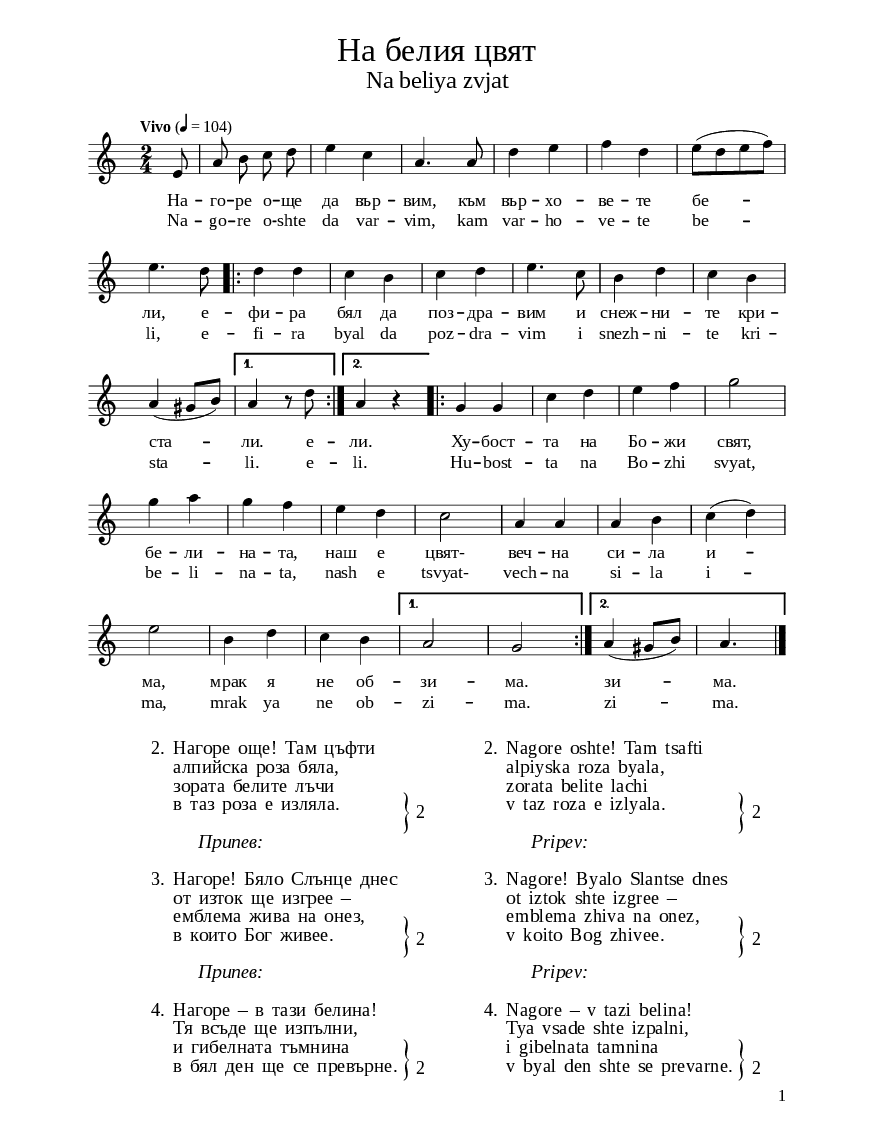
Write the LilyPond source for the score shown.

\version "2.24.0"

% include paper part and global functions
\include "include/globals.ily"

"rightBraces058" = \markup {
  \column {
    % repeat braces
    \translate #'(0 . -5.7 )
    \right-brace #20
    
        \translate #'(0 . -9.9 )
    \right-brace #20
    
            \translate #'(0 . -9.9 )
    \right-brace #20

  }
  \column {
    % repeat numbers
    \translate #'(0 . -6.2 )
    2
    \translate #'(0 . -12.2 )
    2
    
     \translate #'(0 . -12.4 )
    2

  }
}

"rightBraces059" = \markup {
  \column {
    % repeat braces
    \translate #'(0 . -8.3 )
    \right-brace #20
    

  }
  \column {
    % repeat numbers
    \translate #'(0 . -9.2 )
    2
  }
}

\bookpart {
  \include "include/bookpart-paper.ily"
  \score {
    \include "include/score-layout.ily"

    \new Voice \absolute {
      \clef treble
      \key c \major
      \time 2/4
      \tempoFunc "Vivo" 4 "104"

      \autoBeamOff
      \partial 8

      e'8 | a'8  b'8 c''8 d''8 | e''4 c''4 | a'4. a'8 | d''4 e''4 | f''4 d''4 | e''8 ([ d''8 e''8 f''8 ]) | \break
      e''4. d''8 \repeat volta 2 {
        | d''4 d''4 |  c''4 b'4 |  c''4 d''4 |  e''4. c''8 |  b'4 d''4 | c''4 b'4 | \break
        a'4 ( gis'8 [b'8]) |
      } \alternative { { a'4 r8 d''8 } {  a'4 r4 } }
      \repeat volta 2 {
        | g'4 g'4 | c''4 d''4 | e''4 f''4 | g''2\break
        | g''4 a''4 |  g''4 f''4 |  e''4 d''4 |  c''2 | a'4 a'4 | a'4 b'4 | c''4 ( d''4 ) | \break
        e''2 | b'4 d''4| c''4 b'4 |
      } \alternative { { a'2 | g'2  }  {   a'4 (gis'8[b'8])  | a'4. \bar "|." \break } }
    }

    \addlyrics {
      На -- го -- ре о -- ще да вър -- вим, към вър -- хо -- ве -- те бе --
      ли, е -- фи -- ра бял да поз -- дра -- вим и снеж -- ни -- те кри --
      ста -- ли. е -- ли. Ху -- бост -- та на Бо -- жи свят,
      бе -- ли -- на -- та, наш е цвят-  веч -- на си -- ла и --
      ма, мрак я не об -- зи -- ма. зи -- ма.
    }

    \addlyrics {
      Na -- go -- re o -- shte da var -- vim, kam var -- ho -- ve -- te be --
      li, e -- fi -- ra byal da poz -- dra -- vim i snezh -- ni -- te kri --
      sta -- li. e -- li. Hu -- bost -- ta na Bo -- zhi svyat,
      be -- li -- na -- ta, nash e tsvyat-  vech -- na si -- la i --
      ma, mrak ya ne ob -- zi -- ma. zi -- ma.
    }

    \header {
      title = \titleFunc "На белия цвят" "Na beliya zvjat"
    }

    \midi{}

  } % score


  \markup \fontsize #+1.7 {
    \hspace #6
    \override #'(baseline-skip . 1.8)
    \column {

      \line {   2. Нагоре още! Там цъфти }
      \line {   "   " алпийска роза бяла, }
      \line {   "   " зората белите лъчи }
      \line {   "   " в таз роза е изляла. }
           \line { " " }

      \line { "        " \italic {Припев: } }
           \line { " " }
   

      \line {  3. Нагоре! Бяло Слънце днес }

      \line {   "   "от изток ще изгрее  – }

      \line {   "   "емблема жива на онез,}

      \line {   "   "в които Бог живее.}
           \line { " " }

      \line { "        " \italic {Припев: } }
           \line { " " }
        \line {   4. Нагоре – в тази белина!}

      \line {   "   "Тя всъде ще изпълни,}

      \line {   "   "и гибелната тъмнина}

      \line {   "   "в бял ден ще се превърне.}

    
    }    \"rightBraces058"

    \hspace #5
       \override #'(baseline-skip . 1.8)
    \column {
      
      \line {   2. Nagore oshte! Tam tsafti }
      \line {   "   " alpiyska roza byala, }
      \line {   "   " zorata belite lachi }
      \line {   "   " v taz roza e izlyala. }
           \line { " " }
  
      \line { "        " \italic {Pripev: } }
           \line { " " }
      

      \line {  3. Nagore! Byalo Slantse dnes }

      \line {   "   "ot iztok shte izgree  – }

      \line {   "   "emblema zhiva na onez,}

      \line {   "   "v koito Bog zhivee.}
           \line { " " }
    
      \line { "        " \italic {Pripev: } }
           \line { " " }
      

  \line {   4. Nagore – v tazi belina!}

      \line {   "   "Tya vsade shte izpalni,}

      \line {   "   "i gibelnata tamnina}

      \line {   "   "v byal den shte se prevarne.}


    } \"rightBraces058" %column
  } % markup
  
  \pageBreak


  \markup \fontsize #+1.7 {
    \hspace #6
    \override #'(baseline-skip . 1.8)
    \column {

    
    

      \line { "        " \italic {Припев: } }
   \line { " " }


      \line {   5. Земята ще разхубавим,}

      \line {   "   "на Рай ще я направим;}

      \line {   "   "Небето ще развеселим}

      \line {   "   "и Бога ще прославим.}

      \line { "        " \italic {Припев: } }
    }      \"rightBraces059"

    \hspace #5
    \override #'(baseline-skip . 1.8)
    \column {

     
 

      \line { "        " \italic {Pripev: } }

      \line { " " }

      \line {   5. Zemyata shte razhubavim,}

      \line {   "   "na Ray shte ya napravim;}

      \line {   "   "Nebeto shte razveselim}

      \line {   "   "i Boga shte proslavim.}
   \line { " " }

      \line { "        " \italic {Pripev: } }
    }    \"rightBraces059"
  } % markup

  % include foreign translation(s) of the song
  \markup \empty-two
  \version "2.24.1"

\markup \fill-line { \fontsize #deTitleFontSize "An die weiße Farbe" }
\markup \null
\markup \null
\markup \fontsize #deCoupletFontSize {
  \hspace #15
  \override #`(baseline-skip . ,deCoupletBaselineSkip)

  \column {
    \line { 1. Hinauf, steigen wir immer weiter}

    \line { "   "zu den weißen Gipfeln,}

    \line { "   "grüßen wir den weißen Äther}

    \line { "   "und die Schneekristalle.}

    \line { " " }

    \line { "      " \italic { Refrain }:}
    \line { "      "Die Schönheit der göttlichen Welt,}

    \line { "      "das Weiße, unsere Farbe  –}

    \line { "      "hat ewige Kraft,}

    \line { "      "die Finsternis ergreift sie nicht.}
    \line { " " }
    \line { 2. Hinauf immer weiter! Dort blüht }

    \line { "   "die weiße Alpenrose,}

    \line { "   "die Morgenröte ergoss  }

    \line { "   "  die weiße Farbe in diese Rose. }

    \line { " " }

    \line { "      " \italic { Refrain } ... }

    \line { " " }

    \line { 3. Hinauf! Eine weiße Sonne wird heute}

    \line { "   " von Osten aufgehen  –}

    \line { "   " das lebendige Emblem für jene,}

    \line { "   " in denen Gott lebt.}

    \line { " " }

    \line { "      " \italic { Refrain } ... }

    \line { " " }

    \line { 4. Hinauf – in dieses Weiß!}

    \line { "   " Es wird alles ausfüllen}

    \line { "   " und die tödliche Dunkelheit}

    \line { "   " in weißen Tag verwandeln.}

    \line { " " }

    \line { "      " \italic { Refrain } ... }

    \line { " " }
    \line { 5. Wir werden die Erde verschönern,}

    \line { "   " wir werden sie zum Paradies machen;}

    \line { "   " wir werden den Himmel erfreuen}

    \line { "   " und Gott lobpreisen. }

    \line { " " }

    \line { "      " \italic { Refrain } ... }


  }

}


} % bookpart
